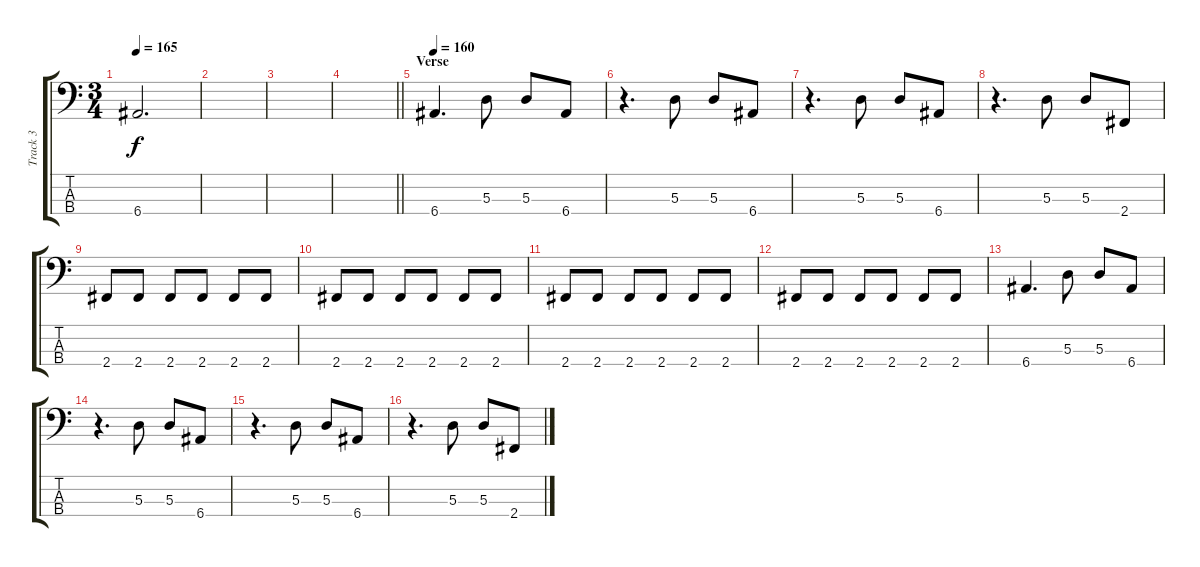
\track ("Track 3" "Track 3") {instrument electricbasspick}
\staff {score tabs}
\tuning (G2 D2 A1 E1) {hide}
\ts (3 4)
\tempo 165
\clef f4
\ks c
6.4.2{d dy f} |
|
|
\barLineRight lightlight
|
\section ("" "Verse")
\tempo 160
6.4.4{d} 5.3.8 5.3.8 6.4.8 |
r.4{d} 5.3.8 5.3.8 6.4.8 |
r.4{d} 5.3.8 5.3.8 6.4.8 |
r.4{d} 5.3.8 5.3.8 2.4.8 |
2.4.8 2.4.8 2.4.8 2.4.8 2.4.8 2.4.8 |
2.4.8 2.4.8 2.4.8 2.4.8 2.4.8 2.4.8 |
2.4.8 2.4.8 2.4.8 2.4.8 2.4.8 2.4.8 |
2.4.8 2.4.8 2.4.8 2.4.8 2.4.8 2.4.8 |
6.4.4{d} 5.3.8 5.3.8 6.4.8 |
r.4{d} 5.3.8 5.3.8 6.4.8 |
r.4{d} 5.3.8 5.3.8 6.4.8 |
r.4{d} 5.3.8 5.3.8 2.4.8
